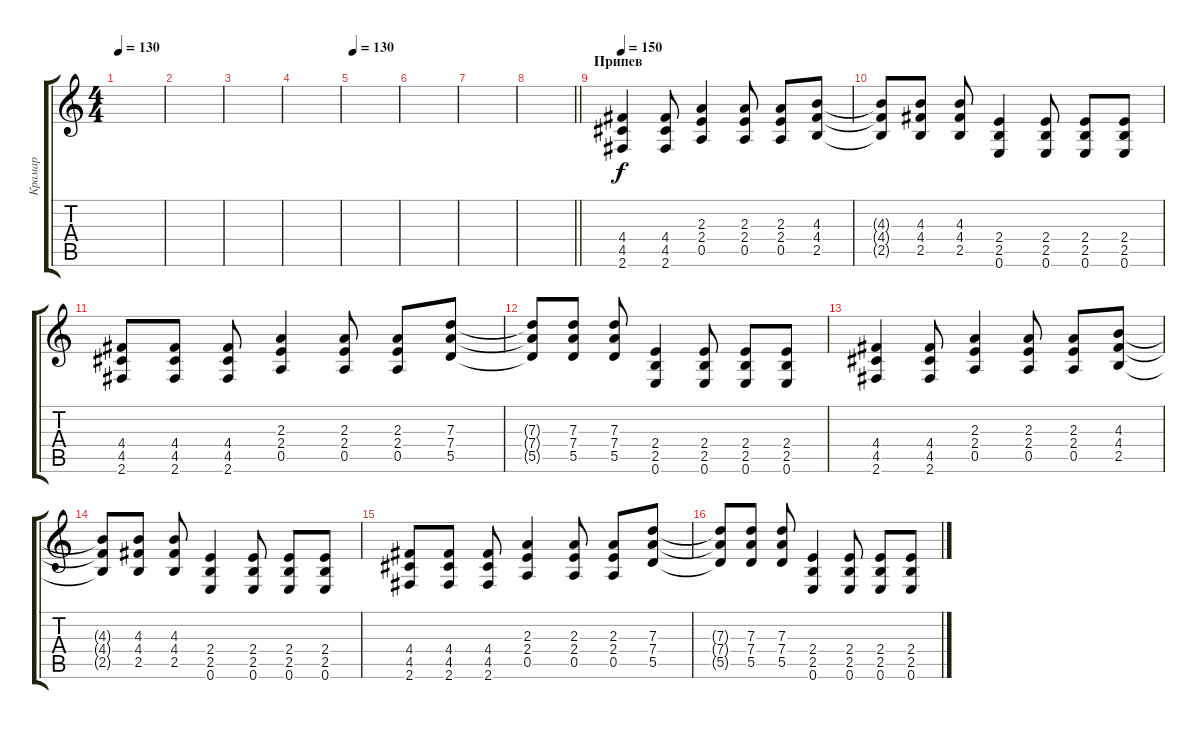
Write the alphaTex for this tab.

\track ("Крамар" "Крамар") {instrument overdrivenguitar}
\staff {score tabs}
\tuning (E4 B3 G3 D3 A2 E2) {hide}
\ts (4 4)
\tempo 130
\clef g2
\ks c
|
|
|
|
\tempo 130
|
|
|
\barLineRight lightlight
|
\section ("" "Припев")
\tempo 150
(4.4 4.5 2.6).4 (4.4 4.5 2.6).8 (2.3 2.4 0.5).4 (2.3 2.4 0.5).8 (2.3 2.4 0.5).8 (4.3 4.4 2.5).8 |
(4.3{t} 4.4{t} 2.5{t}).8 (4.3 4.4 2.5).8 (4.3 4.4 2.5).8 (2.4 2.5 0.6).4 (2.4 2.5 0.6).8 (2.4 2.5 0.6).8 (2.4 2.5 0.6).8 |
(4.4 4.5 2.6).8 (4.4 4.5 2.6).8 (4.4 4.5 2.6).8 (2.3 2.4 0.5).4 (2.3 2.4 0.5).8 (2.3 2.4 0.5).8 (7.3 7.4 5.5).8 |
(7.3{t} 7.4{t} 5.5{t}).8 (7.3 7.4 5.5).8 (7.3 7.4 5.5).8 (2.4 2.5 0.6).4 (2.4 2.5 0.6).8 (2.4 2.5 0.6).8 (2.4 2.5 0.6).8 |
(4.4 4.5 2.6).4 (4.4 4.5 2.6).8 (2.3 2.4 0.5).4 (2.3 2.4 0.5).8 (2.3 2.4 0.5).8 (4.3 4.4 2.5).8 |
(4.3{t} 4.4{t} 2.5{t}).8 (4.3 4.4 2.5).8 (4.3 4.4 2.5).8 (2.4 2.5 0.6).4 (2.4 2.5 0.6).8 (2.4 2.5 0.6).8 (2.4 2.5 0.6).8 |
(4.4 4.5 2.6).8 (4.4 4.5 2.6).8 (4.4 4.5 2.6).8 (2.3 2.4 0.5).4 (2.3 2.4 0.5).8 (2.3 2.4 0.5).8 (7.3 7.4 5.5).8 |
(7.3{t} 7.4{t} 5.5{t}).8 (7.3 7.4 5.5).8 (7.3 7.4 5.5).8 (2.4 2.5 0.6).4 (2.4 2.5 0.6).8 (2.4 2.5 0.6).8 (2.4 2.5 0.6).8
